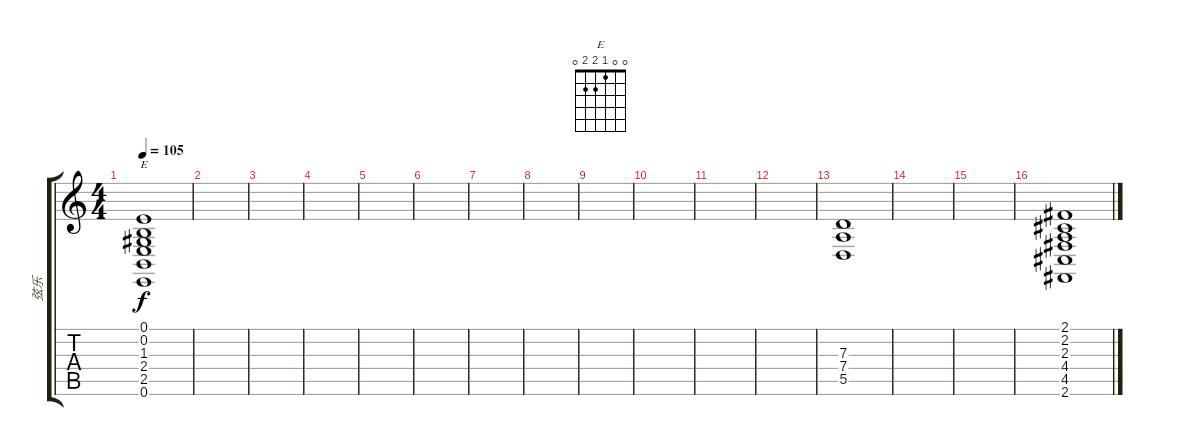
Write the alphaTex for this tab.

\track ("弦乐" "弦乐") {instrument stringensemble1}
\staff {score tabs}
\tuning (E4 B3 G3 D3 A2 E2) {hide}
\chord ("E" 0 0 1 2 2 0)
\ts (4 4)
\tempo 105
\clef g2
\ks c
(0.1 0.2 1.3 2.4 2.5 0.6).1{ch "E" dy f} |
|
|
|
|
|
|
|
|
|
|
|
(7.3 7.4 5.5).1 |
|
|
(2.1 2.2 2.3 4.4 4.5 2.6).1
